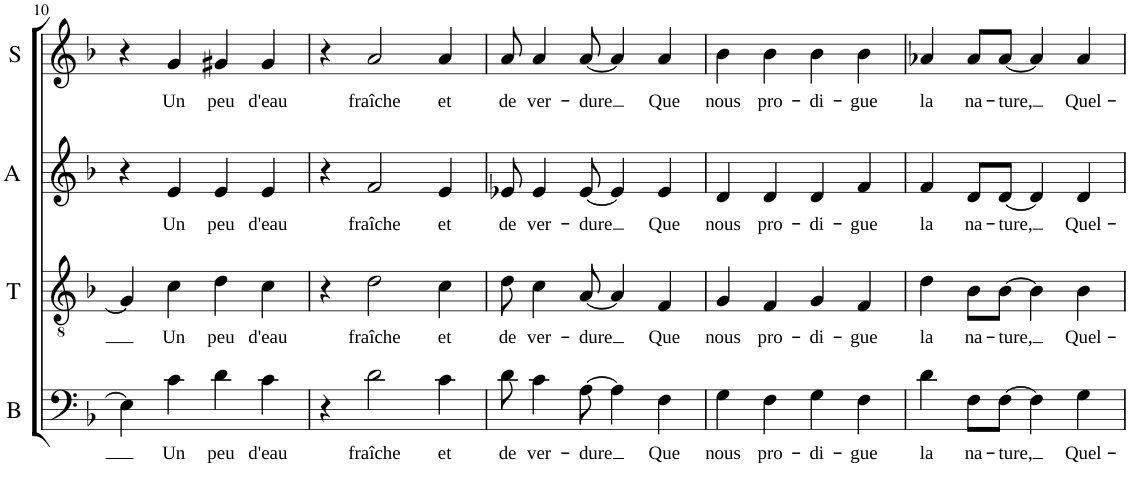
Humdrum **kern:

**kern	**text	**kern	**text	**kern	**text	**kern	**text
*part4	*part4	*part3	*part3	*part2	*part2	*part1	*part1
*staff4	*staff4	*staff3	*staff3	*staff2	*staff2	*staff1	*staff1
*I"Basse	*	*I"Ténor	*	*I"Alto	*	*I"Soprano	*
*I'B	*	*I'T	*	*I'A	*	*I'S	*
!!LO:PB:g=z
*clefF4	*	*clefGv2	*	*clefG2	*	*clefG2	*
*Trd1c2	*	*	*	*Trd5c9	*	*	*
*k[b-]	*	*k[b-]	*	*k[b-]	*	*k[b-]	*
*F:	*	*F:	*	*F:	*	*F:	*
*M4/4	*	*M4/4	*	*M4/4	*	*M4/4	*
*met(c)	*	*met(c)	*	*met(c)	*	*met(c)	*
=10	=10	=10	=10	=10	=10	=10	=10
4E\]	.	4G/]	.	4r	.	4r	.
!	!LO:LY:b	!	!LO:LY:b	!	!LO:LY:b	!	!LO:LY:b
4c\	Un	4c\	Un	4e/	Un	4g/	Un
!	!LO:LY:b	!	!LO:LY:b	!	!LO:LY:b	!	!LO:LY:b
4d\	peu	4d\	peu	4e/	peu	4g#X/	peu
!	!LO:LY:b	!	!LO:LY:b	!	!LO:LY:b	!	!LO:LY:b
4c\	d'eau	4c\	d'eau	4e/	d'eau	4g#/	d'eau
=11	=11	=11	=11	=11	=11	=11	=11
4r	.	4r	.	4r	.	4r	.
!	!LO:LY:b	!	!LO:LY:b	!	!LO:LY:b	!	!LO:LY:b
2d\	fraîche	2d\	fraîche	2f/	fraîche	2a/	fraîche
!	!LO:LY:b	!	!LO:LY:b	!	!LO:LY:b	!	!LO:LY:b
4c\	et	4c\	et	4e/	et	4a/	et
=12	=12	=12	=12	=12	=12	=12	=12
!	!LO:LY:b	!	!LO:LY:b	!	!LO:LY:b	!	!LO:LY:b
8d\	de	8d\	de	8e-X/	de	8a/	de
!	!LO:LY:b	!	!LO:LY:b	!	!LO:LY:b	!	!LO:LY:b
4c\	ver-	4c\	ver-	4e-/	ver-	4a/	ver-
!	!LO:LY:b	!	!LO:LY:b	!	!LO:LY:b	!	!LO:LY:b
[8A\	-dure	[8A/	-dure	[8e-/	-dure	[8a/	-dure
4A\]	.	4A/]	.	4e-/]	.	4a/]	.
!	!LO:LY:b	!	!LO:LY:b	!	!LO:LY:b	!	!LO:LY:b
4F\	Que	4F/	Que	4e-/	Que	4a/	Que
=13	=13	=13	=13	=13	=13	=13	=13
!	!LO:LY:b	!	!LO:LY:b	!	!LO:LY:b	!	!LO:LY:b
4G\	nous	4G/	nous	4d/	nous	4b-\	nous
!	!LO:LY:b	!	!LO:LY:b	!	!LO:LY:b	!	!LO:LY:b
4F\	pro-	4F/	pro-	4d/	pro-	4b-\	pro-
!	!LO:LY:b	!	!LO:LY:b	!	!LO:LY:b	!	!LO:LY:b
4G\	-di-	4G/	-di-	4d/	-di-	4b-\	-di-
!	!LO:LY:b	!	!LO:LY:b	!	!LO:LY:b	!	!LO:LY:b
4F\	-gue	4F/	-gue	4f/	-gue	4b-\	-gue
=14	=14	=14	=14	=14	=14	=14	=14
!	!LO:LY:b	!	!LO:LY:b	!	!LO:LY:b	!	!LO:LY:b
4d\	la	4d\	la	4f/	la	4a-X/	la
!	!LO:LY:b	!	!LO:LY:b	!	!LO:LY:b	!	!LO:LY:b
8F\L	na-	8B-\L	na-	8d/L	na-	8a-/L	na-
!	!LO:LY:b	!	!LO:LY:b	!	!LO:LY:b	!	!LO:LY:b
[8F\J	-ture,	[8B-\J	-ture,	[8d/J	-ture,	[8a-/J	-ture,
4F\]	.	4B-\]	.	4d/]	.	4a-/]	.
!	!LO:LY:b	!	!LO:LY:b	!	!LO:LY:b	!	!LO:LY:b
4G\	Quel-	4B-\	Quel-	4d/	Quel-	4a-/	Quel-
=	=	=	=	=	=	=	=
*-	*-	*-	*-	*-	*-	*-	*-
